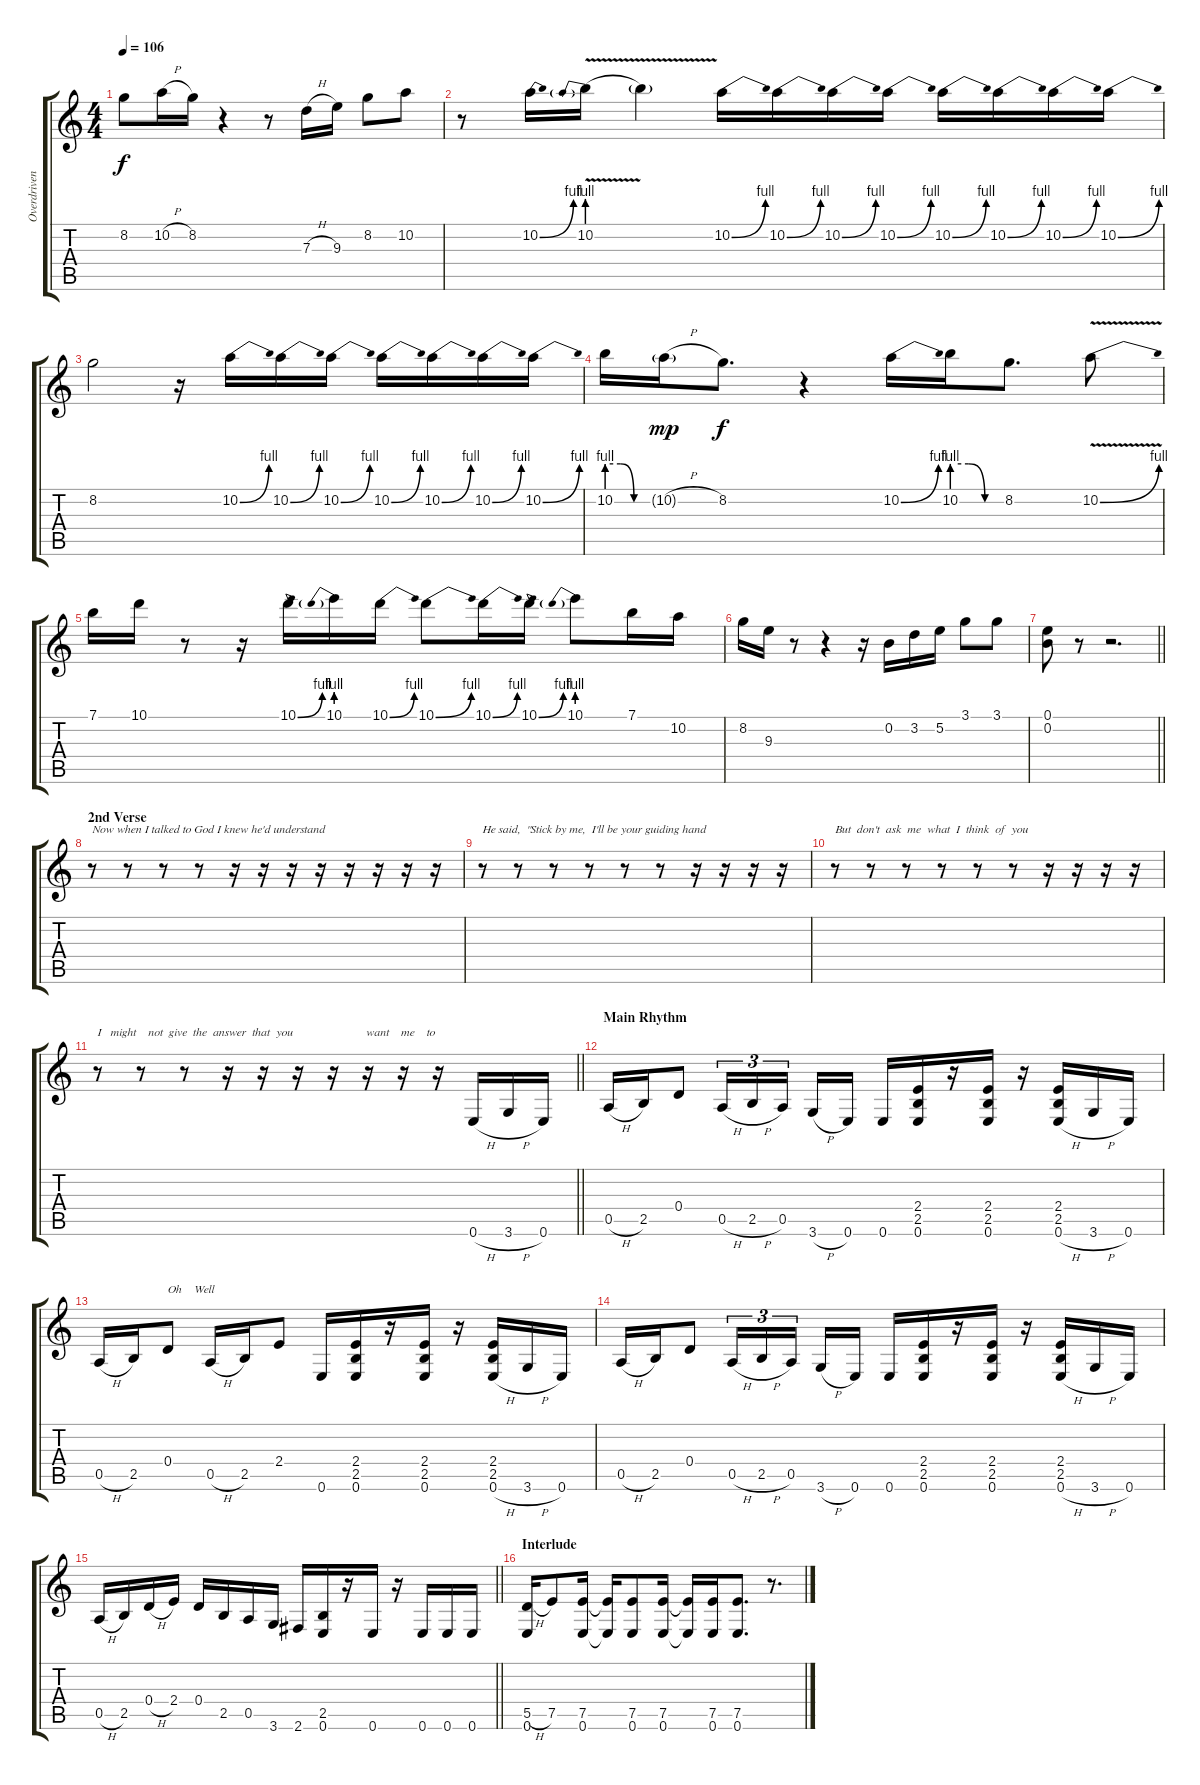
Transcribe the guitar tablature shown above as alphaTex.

\track ("Overdriven Guitar" "Overdriven") {instrument electricguitarclean}
\staff {score tabs}
\tuning (E4 B3 G3 D3 A2 E2) {hide}
\ts (4 4)
\tempo 106
\clef g2
\ks c
8.2{t}.8{dy f} 10.2{h}.16 8.2.16 r.4 r.8 7.3{h}.16 9.3.16 8.2.8 10.2.8 |
r.8 10.2{be (bend 0 0 60 4)}.16 10.2{be (prebend 0 4 60 4) v}.16 10.2{t}.4 10.2{be (bend 0 0 60 4)}.16 10.2{be (bend 0 0 60 4)}.16 10.2{be (bend 0 0 60 4)}.16 10.2{be (bend 0 0 60 4)}.16 10.2{be (bend 0 0 60 4)}.16 10.2{be (bend 0 0 60 4)}.16 10.2{be (bend 0 0 60 4)}.16 10.2{be (bend 0 0 60 4)}.16 |
8.2.2 r.16 10.2{be (bend 0 0 60 4)}.16 10.2{be (bend 0 0 60 4)}.16 10.2{be (bend 0 0 60 4)}.16 10.2{be (bend 0 0 60 4)}.16 10.2{be (bend 0 0 60 4)}.16 10.2{be (bend 0 0 60 4)}.16 10.2{be (bend 0 0 60 4)}.16 |
10.2{be (custom 0 4 20 4 40 0 60 0)}.16 10.2{h g}.16{dy mp} 8.2.8{d dy f} r.4 10.2{be (bend 0 0 60 4)}.16 10.2{be (custom 0 4 20 4 40 0 60 0)}.16 8.2.8{d} 10.2{be (bend 0 0 60 4) v}.8 |
7.1.16 10.1.16 r.8 r.16 10.1{be (bend 0 0 60 4)}.16 10.1{be (prebend 0 4 60 4)}.16 10.1{be (bend 0 0 60 4)}.16 10.1{be (bend 0 0 60 4)}.8 10.1{be (bend 0 0 60 4)}.16 10.1{be (bend 0 0 60 4)}.16 10.1{be (prebend 0 4 60 4)}.8 7.1.16 10.2.16 |
8.2.16 9.3.16 r.8 r.4 r.16 0.2.16 3.2.16 5.2.16 3.1.8 3.1.8 |
\barLineRight lightlight
(0.1 0.2).8 r.8 r.2{d} |
\section ("" "2nd Verse")
r.8{txt "Now when I talked to God I knew he'd understand"} r.8 r.8 r.8 r.16 r.16 r.16 r.16 r.16 r.16 r.16 r.16 |
r.8{txt "He said,  \"Stick by me,  I'll be your guiding hand"} r.8 r.8 r.8 r.8 r.8 r.16 r.16 r.16 r.16 |
r.8{txt "But  don't  ask  me  what  I  think  of  you"} r.8 r.8 r.8 r.8 r.8 r.16 r.16 r.16 r.16 |
\barLineRight lightlight
r.8{txt "I   might    not  give  the  answer  that  you "} r.8 r.8 r.16 r.16 r.16 r.16{txt "           want    me    to"} r.16 r.16 r.16 0.6{h}.16 3.6{h}.16 0.6.16 |
\section ("" "Main Rhythm ")
0.5{h}.16 2.5.16 0.4.8 0.5{h}.16{tu (3 2)} 2.5{h}.16{tu (3 2)} 0.5.16{tu (3 2) beam splitsecondary} 3.6{h}.16 0.6.16 0.6.16 (2.4 2.5 0.6).16 r.16 (2.4 2.5 0.6).16 r.16 (2.4 2.5 0.6{h}).16 3.6{h}.16 0.6.16 |
0.5{h}.16 2.5.16 0.4.8{txt "Oh    Well"} 0.5{h}.16 2.5.16 2.4.8 0.6.16 (2.4 2.5 0.6).16 r.16 (2.4 2.5 0.6).16 r.16 (2.4 2.5 0.6{h}).16 3.6{h}.16 0.6.16 |
0.5{h}.16 2.5.16 0.4.8 0.5{h}.16{tu (3 2)} 2.5{h}.16{tu (3 2)} 0.5.16{tu (3 2) beam splitsecondary} 3.6{h}.16 0.6.16 0.6.16 (2.4 2.5 0.6).16 r.16 (2.4 2.5 0.6).16 r.16 (2.4 2.5 0.6{h}).16 3.6{h}.16 0.6.16 |
\barLineRight lightlight
0.5{h}.16 2.5.16 0.4{h}.16 2.4.16 0.4.16 2.5.16 0.5.16 3.6.16 2.6.16 (2.5 0.6).16 r.16 0.6.16 r.16 0.6.16 0.6.16 0.6.16 |
\section ("" "Interlude")
(5.5{h} 0.6).16 7.5.8 (7.5 0.6).16 (7.5{t} 0.6{t}).16 (7.5 0.6).8 (7.5 0.6).16 (7.5{t} 0.6{t}).16 (7.5 0.6).16 (7.5 0.6).8{d} r.8{d}
